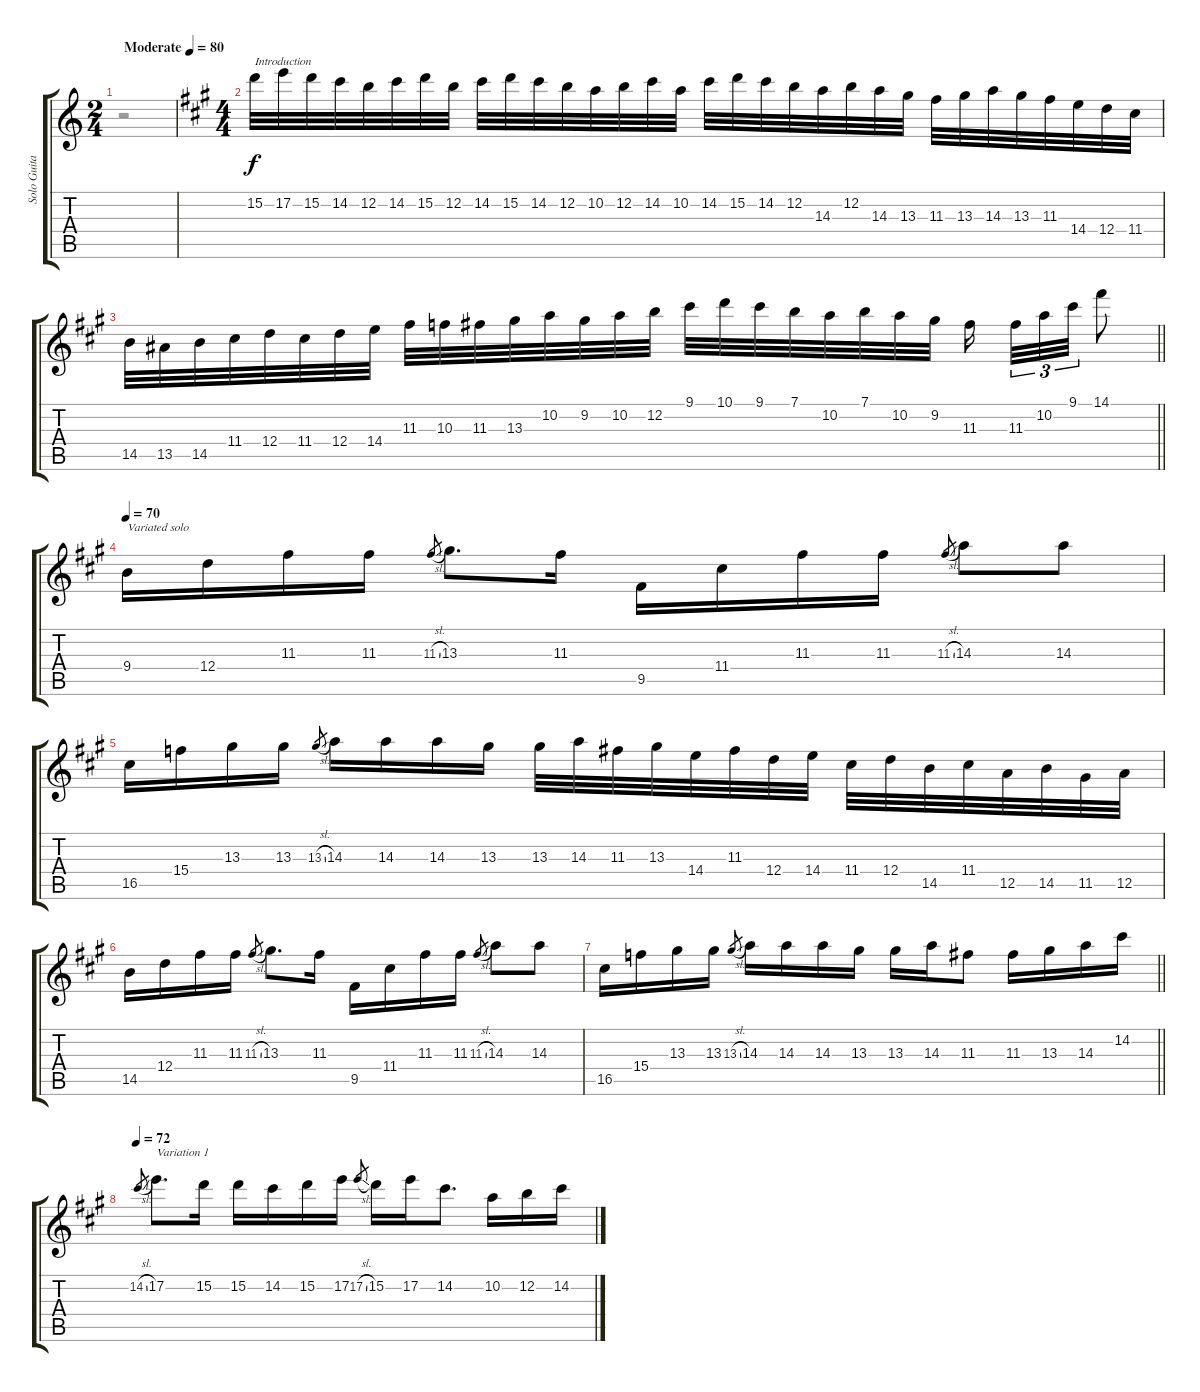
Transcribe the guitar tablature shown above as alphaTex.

\track ("Solo Guitar" "Solo Guita") {instrument overdrivenguitar}
\staff {score tabs}
\tuning (E4 B3 G3 D3 A2 E2) {hide}
\voice
\ts (2 4)
\tempo (80 "Moderate")
\clef g2
\ks c
|
\ts (4 4)
\ks f#minor
15.2.32{txt "Introduction"} 17.2.32 15.2.32 14.2.32 12.2.32 14.2.32 15.2.32 12.2.32 14.2.32 15.2.32 14.2.32 12.2.32 10.2.32 12.2.32 14.2.32 10.2.32 14.2.32 15.2.32 14.2.32 12.2.32 14.3.32 12.2.32 14.3.32 13.3.32 11.3.32 13.3.32 14.3.32 13.3.32 11.3.32 14.4.32 12.4.32 11.4.32 |
\barLineRight lightlight
14.5.32 13.5.32 14.5.32 11.4.32 12.4.32 11.4.32 12.4.32 14.4.32 11.3.32 10.3.32 11.3.32 13.3.32 10.2.32 9.2.32 10.2.32 12.2.32 9.1.32 10.1.32 9.1.32 7.1.32 10.2.32 7.1.32 10.2.32 9.2.32 11.3.16{beam splitsecondary} 11.3.32{tu (3 2)} 10.2.32{tu (3 2)} 9.1.32{tu (3 2)} 14.1.8 |
\tempo 70
9.4.16{txt "Variated solo"} 12.4.16 11.3.16 11.3.16 11.3{sl}.8{gr} 13.3.8{d} 11.3.16 9.5.16 11.4.16 11.3.16 11.3.16 11.3{sl}.8{gr} 14.3.8 14.3.8 |
16.5.16 15.4.16 13.3.16 13.3.16 13.3{sl}.8{gr} 14.3.16 14.3.16 14.3.16 13.3.16 13.3.32 14.3.32 11.3.32 13.3.32 14.4.32 11.3.32 12.4.32 14.4.32 11.4.32 12.4.32 14.5.32 11.4.32 12.5.32 14.5.32 11.5.32 12.5.32 |
14.5.16 12.4.16 11.3.16 11.3.16 11.3{sl}.8{gr} 13.3.8{d} 11.3.16 9.5.16 11.4.16 11.3.16 11.3.16 11.3{sl}.8{gr} 14.3.8 14.3.8 |
\barLineRight lightlight
16.5.16 15.4.16 13.3.16 13.3.16 13.3{sl}.8{gr} 14.3.16 14.3.16 14.3.16 13.3.16 13.3.16 14.3.16 11.3.8 11.3.16 13.3.16 14.3.16 14.2.16 |
\tempo 72
14.2{sl}.8{gr} 17.2.8{d txt "Variation 1"} 15.2.16 15.2.16 14.2.16 15.2.16 17.2.16 17.2{sl}.8{gr} 15.2.16 17.2.16 14.2.8{d} 10.2.16 12.2.16 14.2.16
\voice
\clef g2
\ottava regular
\simile none
\ks c
r.2{dy f} |
\ks f#minor
|
\barLineRight lightlight
|
|
|
|
\barLineRight lightlight
|
